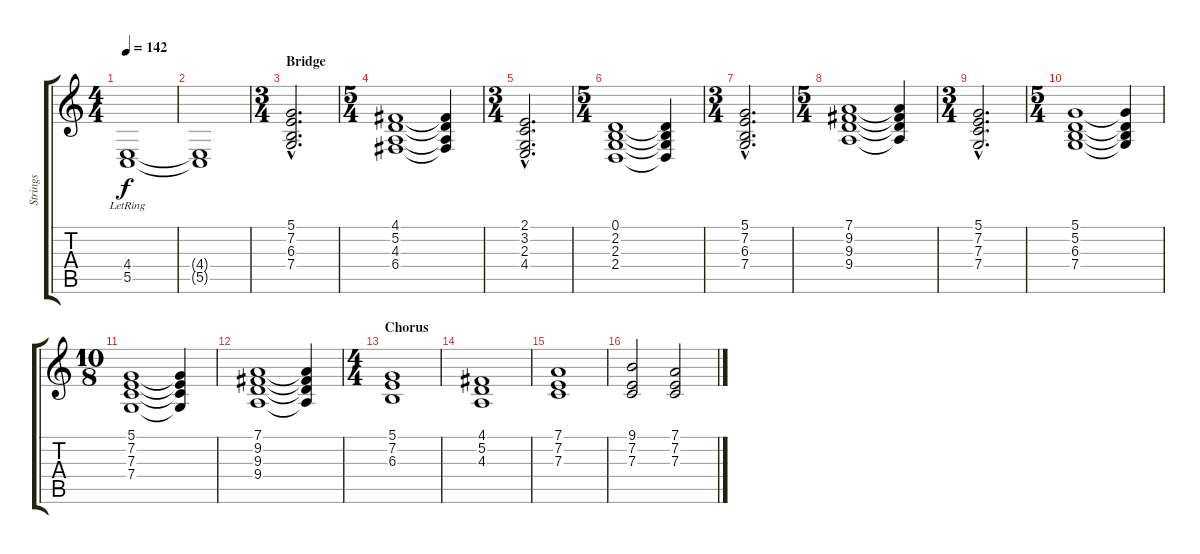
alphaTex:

\track ("Strings" "Strings") {instrument synthstrings1}
\staff {score tabs}
\tuning (D4 A3 F3 C3 G2 C2) {hide}
\ts (4 4)
\tempo 142
\clef g2
\ks c
(4.4{lr} 5.5{lr}).1{dy f} |
(4.4{t} 5.5{t}).1 |
\ts (3 4)
\section ("" "Bridge")
(5.1{hac} 7.2{hac} 6.3{hac} 7.4{hac}).2{d} |
\ts (5 4)
(4.1 5.2 4.3 6.4).1 (4.1{t} 5.2{t} 4.3{t} 6.4{t}).4 |
\ts (3 4)
(2.1{hac} 3.2{hac} 2.3{hac} 4.4{hac}).2{d} |
\ts (5 4)
(0.1 2.2 2.3 2.4).1 (0.1{t} 2.2{t} 2.3{t} 2.4{t}).4 |
\ts (3 4)
(5.1{hac} 7.2{hac} 6.3{hac} 7.4{hac}).2{d} |
\ts (5 4)
(7.1 9.2 9.3 9.4).1 (7.1{t} 9.2{t} 9.3{t} 9.4{t}).4 |
\ts (3 4)
(5.1{hac} 7.2{hac} 7.3{hac} 7.4{hac}).2{d} |
\ts (5 4)
(5.1 5.2 6.3 7.4).1 (5.1{t} 5.2{t} 6.3{t} 7.4{t}).4 |
\ts (10 8)
(5.1 7.2 7.3 7.4).1 (5.1{t} 7.2{t} 7.3{t} 7.4{t}).4 |
(7.1 9.2 9.3 9.4).1 (7.1{t} 9.2{t} 9.3{t} 9.4{t}).4 |
\ts (4 4)
\section ("" "Chorus")
(5.1 7.2 6.3).1 |
(4.1 5.2 4.3).1 |
(7.1 7.2 7.3).1 |
(9.1 7.2 7.3).2 (7.1 7.2 7.3).2
